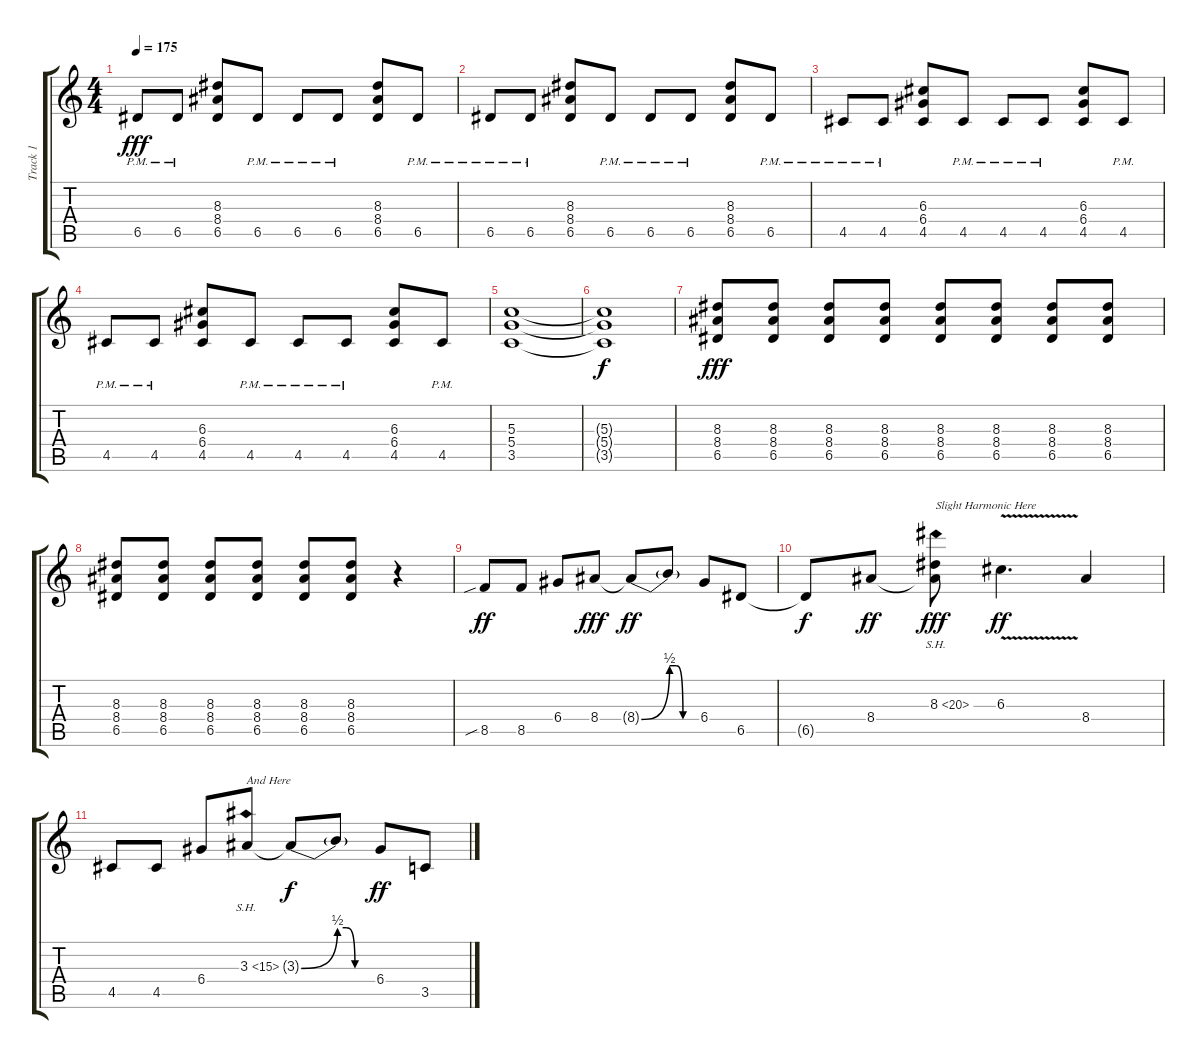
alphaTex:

\track ("Track 1" "Track 1") {instrument overdrivenguitar}
\staff {score tabs}
\tuning (E4 B3 G3 D3 A2 E2) {hide}
\ts (4 4)
\tempo 175
\clef g2
\ks c
6.5{pm}.8{dy fff} 6.5{pm}.8 (8.3 8.4 6.5).8 6.5{pm}.8 6.5{pm}.8 6.5{pm}.8 (8.3 8.4 6.5).8 6.5{pm}.8 |
6.5{pm}.8 6.5{pm}.8 (8.3 8.4 6.5).8 6.5{pm}.8 6.5{pm}.8 6.5{pm}.8 (8.3 8.4 6.5).8 6.5{pm}.8 |
4.5{pm}.8 4.5{pm}.8 (6.3 6.4 4.5).8 4.5{pm}.8 4.5{pm}.8 4.5{pm}.8 (6.3 6.4 4.5).8 4.5{pm}.8 |
4.5{pm}.8 4.5{pm}.8 (6.3 6.4 4.5).8 4.5{pm}.8 4.5{pm}.8 4.5{pm}.8 (6.3 6.4 4.5).8 4.5{pm}.8 |
(5.3 5.4 3.5).1 |
(5.3{t} 5.4{t} 3.5{t}).1{dy f} |
(8.3 8.4 6.5).8{dy fff} (8.3 8.4 6.5).8 (8.3 8.4 6.5).8 (8.3 8.4 6.5).8 (8.3 8.4 6.5).8 (8.3 8.4 6.5).8 (8.3 8.4 6.5).8 (8.3 8.4 6.5).8 |
(8.3 8.4 6.5).8 (8.3 8.4 6.5).8 (8.3 8.4 6.5).8 (8.3 8.4 6.5).8 (8.3 8.4 6.5).8 (8.3 8.4 6.5).8 r.4 |
8.5{sib}.8{dy ff} 8.5.8 6.4.8 8.4.8{dy fff} 8.4{be (bend 0 0 60 2) t}.8{dy ff} 8.4{be (custom 0 2 15 2 30 0 60 0) t}.8 6.4.8 6.5.8 |
6.5{t}.8{dy f} 8.4.8{dy ff} (8.3{sh 12} 8.4{t}).8{txt "Slight Harmonic Here" dy fff} 6.3{v}.4{d dy ff} 8.4.4 |
4.5.8 4.5.8 6.4.8 3.3{sh 12}.8{txt "And Here"} 3.3{be (bend 0 0 60 2) t}.8{dy f} 3.3{be (custom 0 2 15 2 30 0 60 0) t}.8 6.4.8{dy ff} 3.5.8
